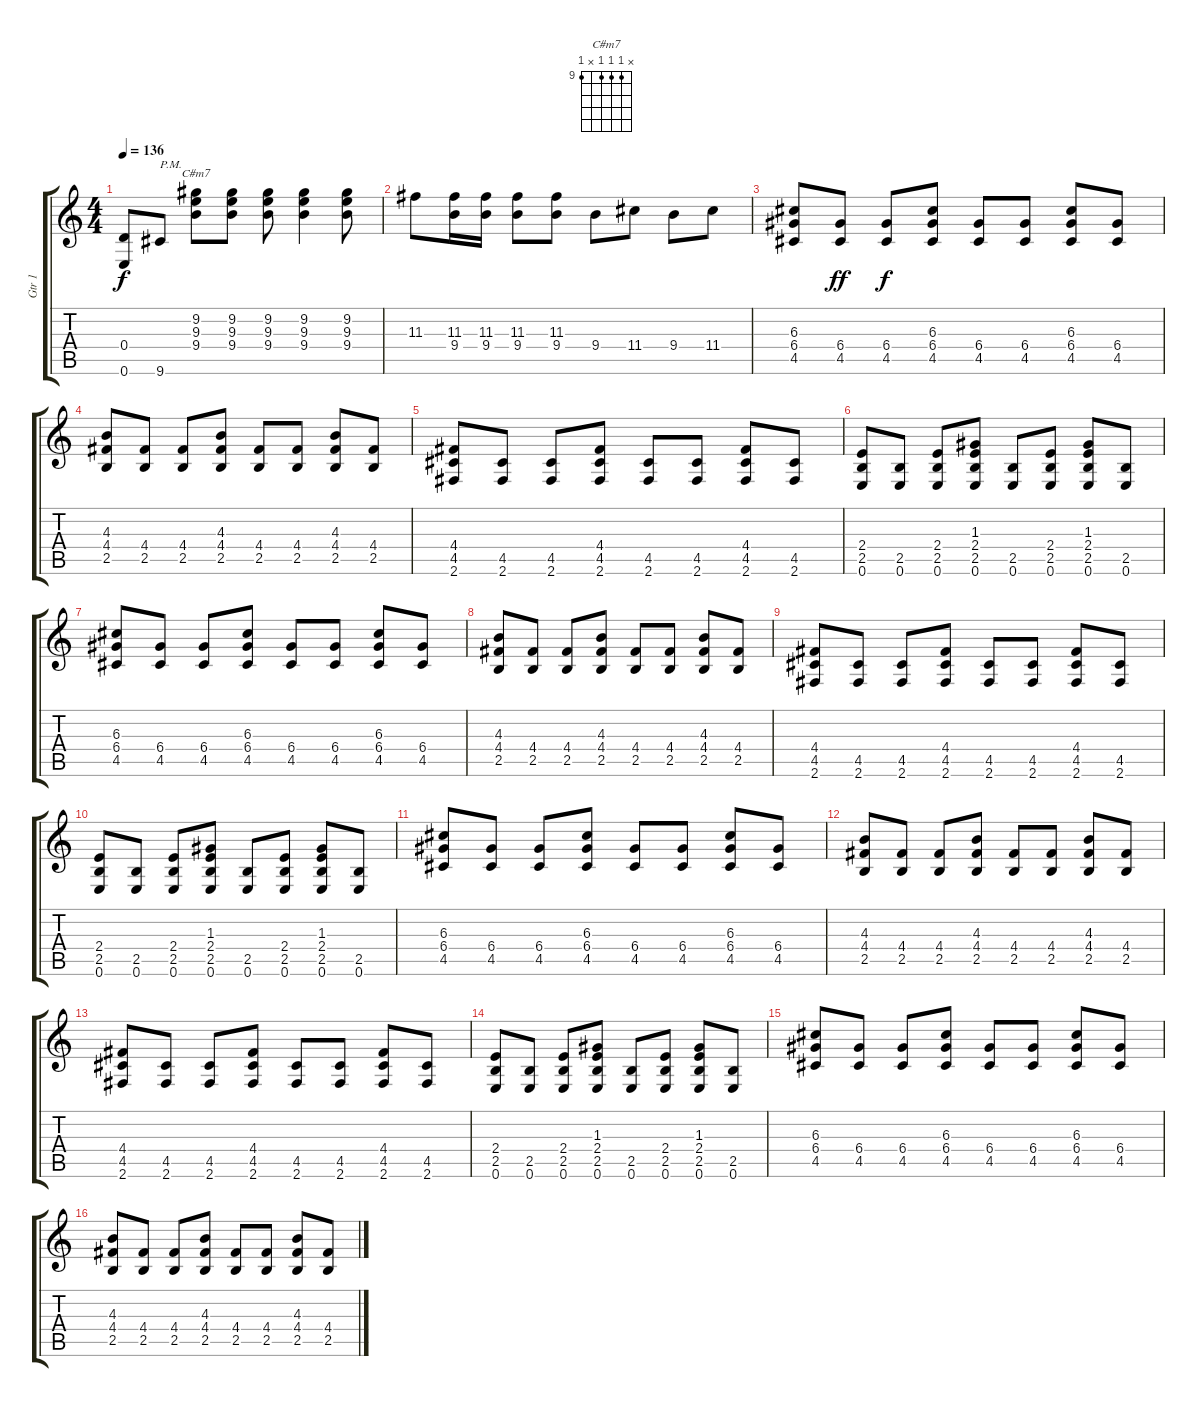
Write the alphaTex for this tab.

\track ("Gtr 1" "Gtr 1") {instrument distortionguitar}
\staff {score tabs}
\tuning (E4 B3 G3 D3 A2 E2) {hide}
\chord ("C#m7" x 9 9 9 x 9) {firstfret 9}
\ts (4 4)
\tempo 136
\clef g2
\ks c
(0.4 0.6).8{dy f} 9.6.8{txt "P.M."} (9.2 9.3 9.4).8{ch "C#m7"} (9.2 9.3 9.4).8 (9.2 9.3 9.4).8 (9.2 9.3 9.4).4 (9.2 9.3 9.4).8 |
11.3.8 (11.3 9.4).16 (11.3 9.4).16 (11.3 9.4).8 (11.3 9.4).8 9.4.8 11.4.8 9.4.8 11.4.8 |
(6.3 6.4 4.5).8 (6.4 4.5).8{dy ff} (6.4 4.5).8{dy f} (6.3 6.4 4.5).8 (6.4 4.5).8 (6.4 4.5).8 (6.3 6.4 4.5).8 (6.4 4.5).8 |
(4.3 4.4 2.5).8 (4.4 2.5).8 (4.4 2.5).8 (4.3 4.4 2.5).8 (4.4 2.5).8 (4.4 2.5).8 (4.3 4.4 2.5).8 (4.4 2.5).8 |
(4.4 4.5 2.6).8 (4.5 2.6).8 (4.5 2.6).8 (4.4 4.5 2.6).8 (4.5 2.6).8 (4.5 2.6).8 (4.4 4.5 2.6).8 (4.5 2.6).8 |
(2.4 2.5 0.6).8 (2.5 0.6).8 (2.4 2.5 0.6).8 (1.3 2.4 2.5 0.6).8 (2.5 0.6).8 (2.4 2.5 0.6).8 (1.3 2.4 2.5 0.6).8 (2.5 0.6).8 |
(6.3 6.4 4.5).8 (6.4 4.5).8 (6.4 4.5).8 (6.3 6.4 4.5).8 (6.4 4.5).8 (6.4 4.5).8 (6.3 6.4 4.5).8 (6.4 4.5).8 |
(4.3 4.4 2.5).8 (4.4 2.5).8 (4.4 2.5).8 (4.3 4.4 2.5).8 (4.4 2.5).8 (4.4 2.5).8 (4.3 4.4 2.5).8 (4.4 2.5).8 |
(4.4 4.5 2.6).8 (4.5 2.6).8 (4.5 2.6).8 (4.4 4.5 2.6).8 (4.5 2.6).8 (4.5 2.6).8 (4.4 4.5 2.6).8 (4.5 2.6).8 |
(2.4 2.5 0.6).8 (2.5 0.6).8 (2.4 2.5 0.6).8 (1.3 2.4 2.5 0.6).8 (2.5 0.6).8 (2.4 2.5 0.6).8 (1.3 2.4 2.5 0.6).8 (2.5 0.6).8 |
(6.3 6.4 4.5).8 (6.4 4.5).8 (6.4 4.5).8 (6.3 6.4 4.5).8 (6.4 4.5).8 (6.4 4.5).8 (6.3 6.4 4.5).8 (6.4 4.5).8 |
(4.3 4.4 2.5).8 (4.4 2.5).8 (4.4 2.5).8 (4.3 4.4 2.5).8 (4.4 2.5).8 (4.4 2.5).8 (4.3 4.4 2.5).8 (4.4 2.5).8 |
(4.4 4.5 2.6).8 (4.5 2.6).8 (4.5 2.6).8 (4.4 4.5 2.6).8 (4.5 2.6).8 (4.5 2.6).8 (4.4 4.5 2.6).8 (4.5 2.6).8 |
(2.4 2.5 0.6).8 (2.5 0.6).8 (2.4 2.5 0.6).8 (1.3 2.4 2.5 0.6).8 (2.5 0.6).8 (2.4 2.5 0.6).8 (1.3 2.4 2.5 0.6).8 (2.5 0.6).8 |
(6.3 6.4 4.5).8 (6.4 4.5).8 (6.4 4.5).8 (6.3 6.4 4.5).8 (6.4 4.5).8 (6.4 4.5).8 (6.3 6.4 4.5).8 (6.4 4.5).8 |
(4.3 4.4 2.5).8 (4.4 2.5).8 (4.4 2.5).8 (4.3 4.4 2.5).8 (4.4 2.5).8 (4.4 2.5).8 (4.3 4.4 2.5).8 (4.4 2.5).8
